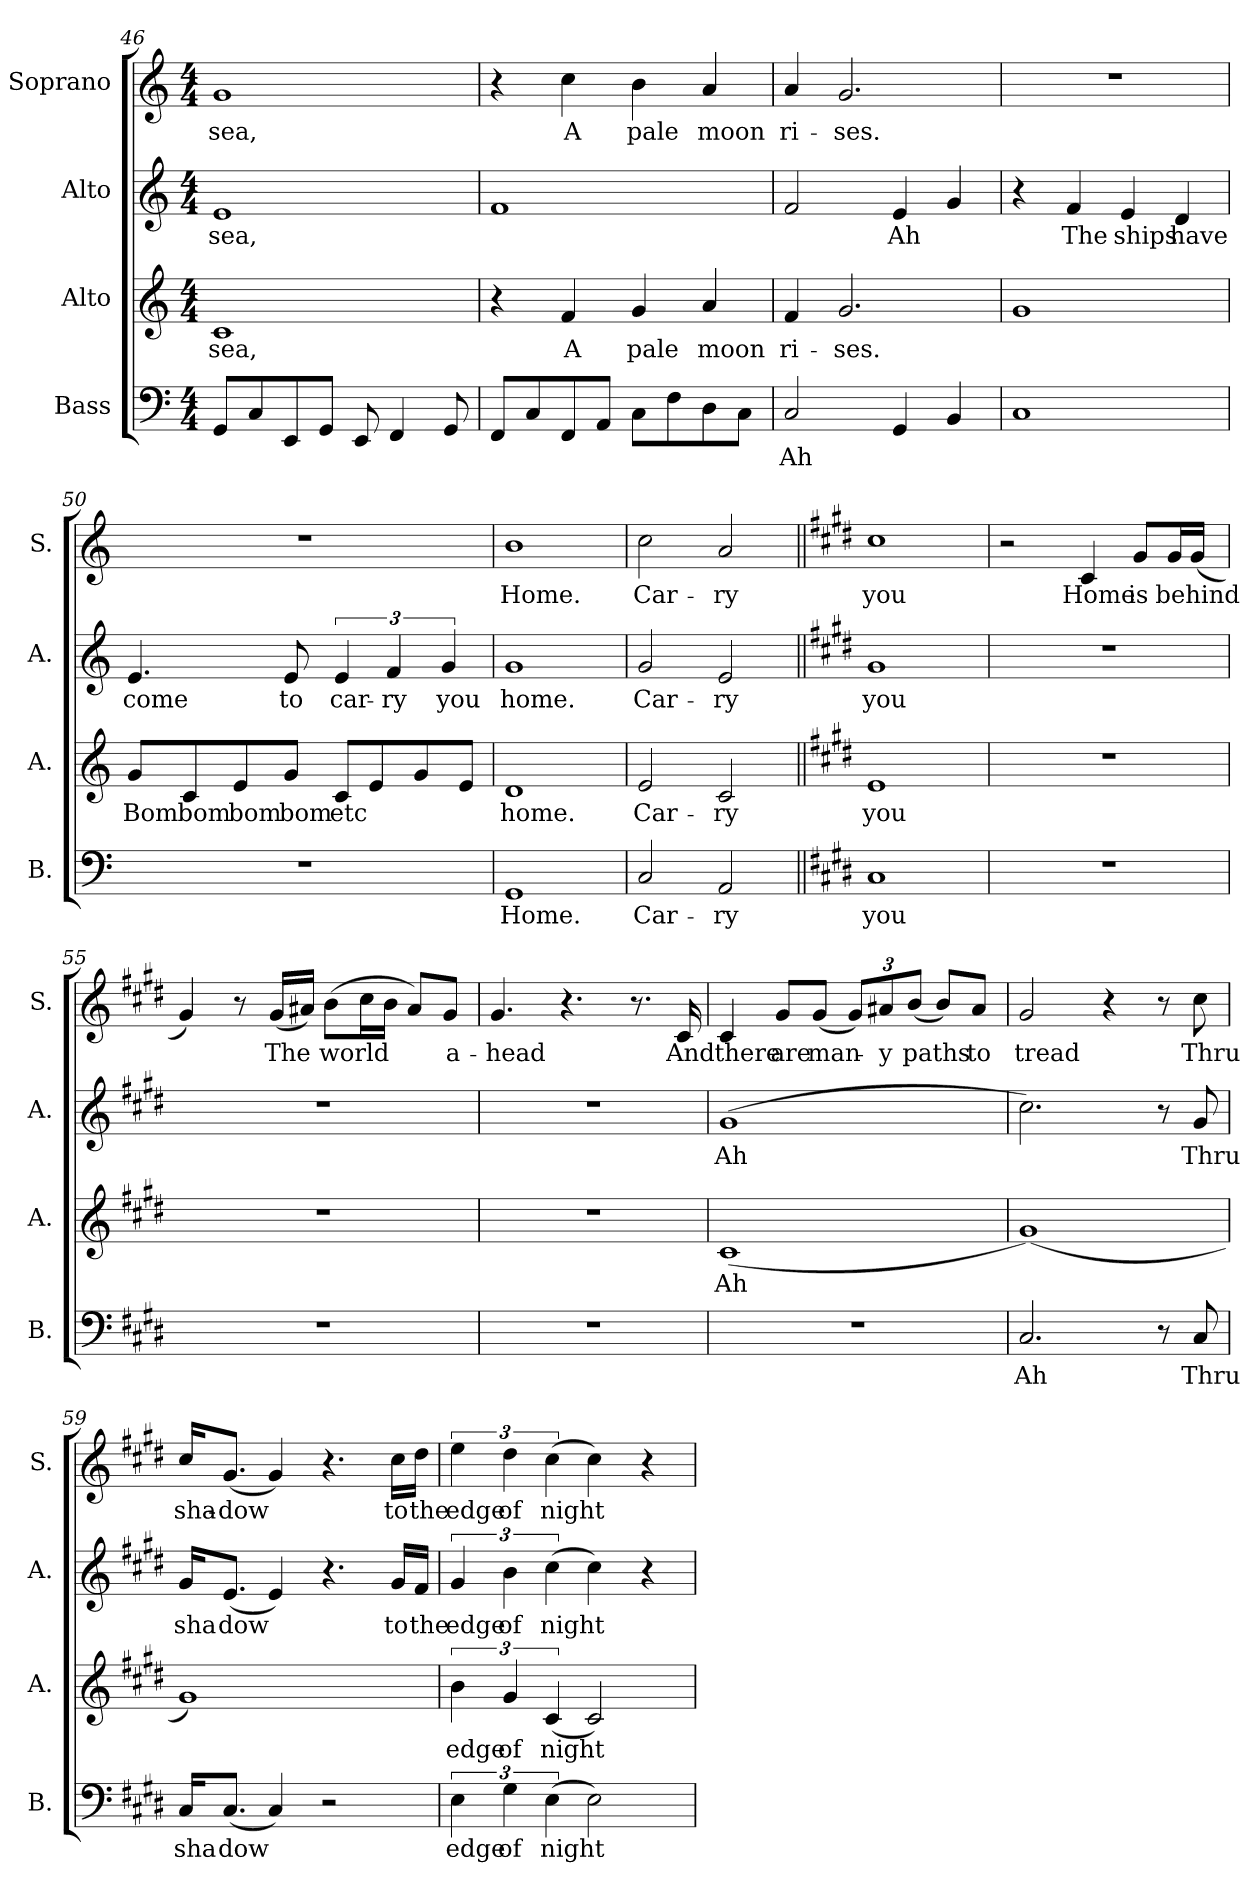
**kern	**text	**kern	**text	**kern	**text	**kern	**text
*part4	*part4	*part3	*part3	*part2	*part2	*part1	*part1
*staff4	*staff4	*staff3	*staff3	*staff2	*staff2	*staff1	*staff1
*I"Bass	*	*I"Alto	*	*I"Alto	*	*I"Soprano	*
*I'B.	*	*I'A.	*	*I'A.	*	*I'S.	*
!!LO:PB:g=z
*clefF4	*	*clefG2	*	*clefG2	*	*clefG2	*
*k[]	*	*k[]	*	*k[]	*	*k[]	*
*M4/4	*	*M4/4	*	*M4/4	*	*M4/4	*
=46	=46	=46	=46	=46	=46	=46	=46
8GG/L	.	1c	sea,	1e	sea,	1g	sea,
8C/	.	.	.	.	.	.	.
8EE/	.	.	.	.	.	.	.
8GG/J	.	.	.	.	.	.	.
8EE/	.	.	.	.	.	.	.
4FF/	.	.	.	.	.	.	.
8GG/	.	.	.	.	.	.	.
=47	=47	=47	=47	=47	=47	=47	=47
8FF/L	.	4r	.	1f	.	4r	.
8C/	.	.	.	.	.	.	.
8FF/	.	4f/	A	.	.	4cc\	A
8AA/J	.	.	.	.	.	.	.
8C\L	.	4g/	pale	.	.	4b\	pale
8F\	.	.	.	.	.	.	.
8D\	.	4a/	moon	.	.	4a/	moon
8C\J	.	.	.	.	.	.	.
=48	=48	=48	=48	=48	=48	=48	=48
2C/	Ah	4f/	ri-	2f/	.	4a/	ri-
.	.	2.g/	-ses.	.	.	2.g/	-ses.
4GG/	.	.	.	4e/	Ah	.	.
4BB/	.	.	.	4g/	.	.	.
=49	=49	=49	=49	=49	=49	=49	=49
1C	.	1g	.	4r	.	1r	.
.	.	.	.	4f/	The	.	.
.	.	.	.	4e/	ships	.	.
.	.	.	.	4d/	have	.	.
!!LO:LB:g=z
=50	=50	=50	=50	=50	=50	=50	=50
1r	.	8g/L	Bom	4.e/	come	1r	.
.	.	8c/	bom	.	.	.	.
.	.	8e/	bom	.	.	.	.
.	.	8g/J	bom	8e/	to	.	.
.	.	8c/L	etc	6e/	car-	.	.
.	.	8e/	.	.	.	.	.
.	.	.	.	6f/	-ry	.	.
.	.	8g/	.	.	.	.	.
.	.	.	.	6g/	you	.	.
.	.	8e/J	.	.	.	.	.
=51	=51	=51	=51	=51	=51	=51	=51
1GG	Home.	1d	home.	1g	home.	1b	Home.
=52	=52	=52	=52	=52	=52	=52	=52
2C/	Car-	2e/	Car-	2g/	Car-	2cc\	Car-
2AA/	-ry	2c/	-ry	2e/	-ry	2a/	-ry
=53||	=53||	=53||	=53||	=53||	=53||	=53||	=53||
*k[f#c#g#d#]	*	*k[f#c#g#d#]	*	*k[f#c#g#d#]	*	*k[f#c#g#d#]	*
1C#	you	1e	you	1g#	you	1cc#	you
=54	=54	=54	=54	=54	=54	=54	=54
1r	.	1r	.	1r	.	2r	.
*	*	*	*	*	*	*MM80	*
.	.	.	.	.	.	4c#/	Home
.	.	.	.	.	.	8g#/L	is
.	.	.	.	.	.	16g#/L	be
.	.	.	.	.	.	(16g#/JJ	hind
!!LO:LB:g=z
=55	=55	=55	=55	=55	=55	=55	=55
1r	.	1r	.	1r	.	4g#/)	.
.	.	.	.	.	.	8r	.
.	.	.	.	.	.	(16g#/LL	The
.	.	.	.	.	.	16a#X/JJ)	.
.	.	.	.	.	.	(8b\L	world
.	.	.	.	.	.	16cc#\L	.
.	.	.	.	.	.	16b\JJ	.
.	.	.	.	.	.	8a#/L)	.
.	.	.	.	.	.	8g#/J	a-
=56	=56	=56	=56	=56	=56	=56	=56
1r	.	1r	.	1r	.	4.g#/	-head
.	.	.	.	.	.	4.r	.
.	.	.	.	.	.	8.r	.
.	.	.	.	.	.	16c#/	And
=57	=57	=57	=57	=57	=57	=57	=57
1r	.	(1c#	Ah	(1g#	Ah	4c#/	there
.	.	.	.	.	.	8g#/L	are
.	.	.	.	.	.	(8g#/J	man-
*	*	*	*	*	*	*Xbrackettup	*
.	.	.	.	.	.	12g#/L)	.
.	.	.	.	.	.	12a#X/	-y
.	.	.	.	.	.	(12b/J	paths
.	.	.	.	.	.	8b/L)	.
.	.	.	.	.	.	8a#/J	to
=58	=58	=58	=58	=58	=58	=58	=58
2.C#/	Ah	(1g#)	.	2.cc#\)	.	2g#/	tread
.	.	.	.	.	.	4r	.
8r	.	.	.	8r	.	8r	.
8C#/	Thru	.	.	8g#/	Thru	8cc#\	Thru
!!LO:PB:g=z
=59	=59	=59	=59	=59	=59	=59	=59
16C#/KL	sha	1g#)	.	16g#/KL	sha	16cc#/KL	sha-
(8.C#/J	dow	.	.	(8.e/J	dow	(8.g#/J	dow
4C#/)	.	.	.	4e/)	.	4g#/)	.
2r	.	.	.	4.r	.	4.r	.
.	.	.	.	16g#/LL	to	16cc#\LL	to
.	.	.	.	16f#/JJ	the	16dd#\JJ	the
=60	=60	=60	=60	=60	=60	=60	=60
*	*	*	*	*	*	*brackettup	*
6E\	edge	6b\	edge	6g#/	edge	6ee\	edge
6G#\	of	6g#/	of	6b\	of	6dd#\	of
(6E\	night	(6c#/	night	(6cc#\	night	(6cc#\	night
2E\)	.	2c#/)	.	4cc#\)	.	4cc#\)	.
.	.	.	.	4r	.	4r	.
=	=	=	=	=	=	=	=
*-	*-	*-	*-	*-	*-	*-	*-
